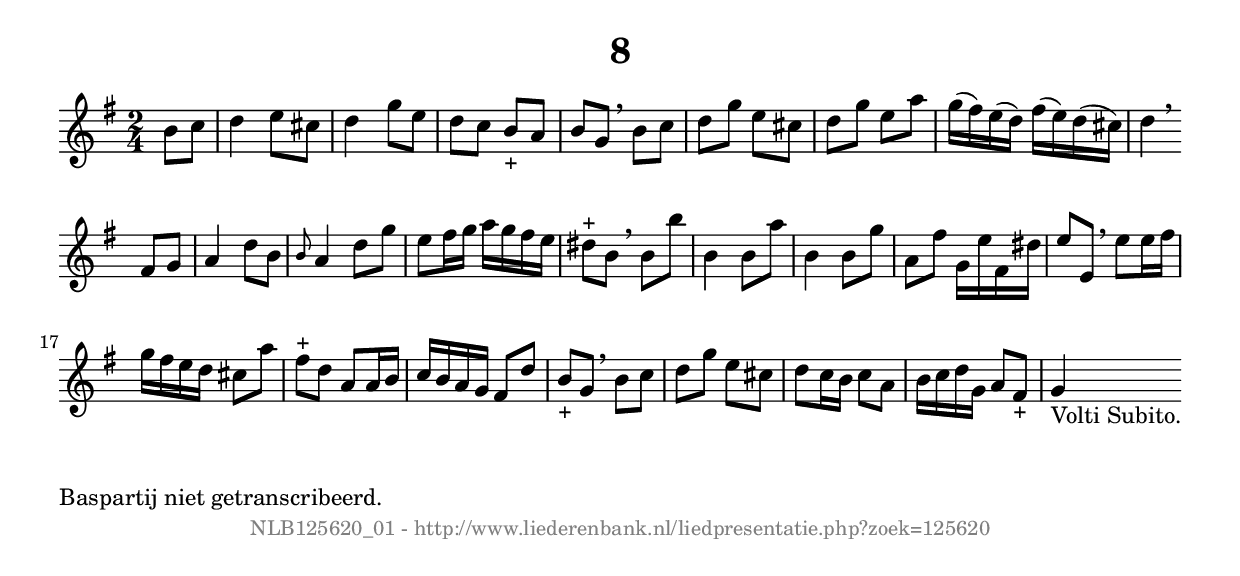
%
% produced by wce2krn 1.64 (7 June 2014)
%
\version"2.16"
#(append! paper-alist '(("long" . (cons (* 210 mm) (* 2000 mm)))))
#(set-default-paper-size "long")
sb = {\breathe}
mBreak = {\breathe }
bBreak = {\breathe }
x = {\once\override NoteHead #'style = #'cross }
gl=\glissando
itime={\override Staff.TimeSignature #'stencil = ##f }
ficta = {\once\set suggestAccidentals = ##t}
fine = {\once\override Score.RehearsalMark #'self-alignment-X = #1 \mark \markup {\italic{Fine}}}
dc = {\once\override Score.RehearsalMark #'self-alignment-X = #1 \mark \markup {\italic{D.C.}}}
dcf = {\once\override Score.RehearsalMark #'self-alignment-X = #1 \mark \markup {\italic{D.C. al Fine}}}
dcc = {\once\override Score.RehearsalMark #'self-alignment-X = #1 \mark \markup {\italic{D.C. al Coda}}}
ds = {\once\override Score.RehearsalMark #'self-alignment-X = #1 \mark \markup {\italic{D.S.}}}
dsf = {\once\override Score.RehearsalMark #'self-alignment-X = #1 \mark \markup {\italic{D.S. al Fine}}}
dsc = {\once\override Score.RehearsalMark #'self-alignment-X = #1 \mark \markup {\italic{D.S. al Coda}}}
pv = {\set Score.repeatCommands = #'((volta "1"))}
sv = {\set Score.repeatCommands = #'((volta "2"))}
tv = {\set Score.repeatCommands = #'((volta "3"))}
qv = {\set Score.repeatCommands = #'((volta "4"))}
xv = {\set Score.repeatCommands = #'((volta #f))}
\header{ tagline = ""
title = "8"
}
\score {{
\key g \major
\relative g'
{
\set melismaBusyProperties = #'()
\partial 32*8
\time 2/4
\tempo 4=120
\override Score.MetronomeMark #'transparent = ##t
\override Score.RehearsalMark #'break-visibility = #(vector #t #t #f)
b8 c d4 e8 cis d4 g8 e d c b_"+" a b g \mBreak
b8 c d g e cis d g e a g16( fis) e( d) fis( e) d( cis) d4 \bar ":|:" \bBreak
fis,8 g a4 d8 b \grace{b} a4 d8 g e fis16 g a g fis e dis8^"+" b \mBreak
b8 b' b,4 b8 a' b,4 b8 g' a, fis' g,16 e' fis, dis' e8 e, \mBreak
e'8 e16 fis g fis e d cis8 a' fis^"+" d a a16 b c b a g fis8 d' b_"+" g \mBreak
b8 c d g e cis d c16 b c8 a b16 c d g, a8 fis_"+" g4_"Volti Subito." \bar":|:"
 }}
 \midi { }
 \layout {
            indent = 0.0\cm
}
}
\markup { \wordwrap-string #" 
Baspartij niet getranscribeerd.
"}
\markup { \vspace #0 } \markup { \with-color #grey \fill-line { \center-column { \smaller "NLB125620_01 - http://www.liederenbank.nl/liedpresentatie.php?zoek=125620" } } }
